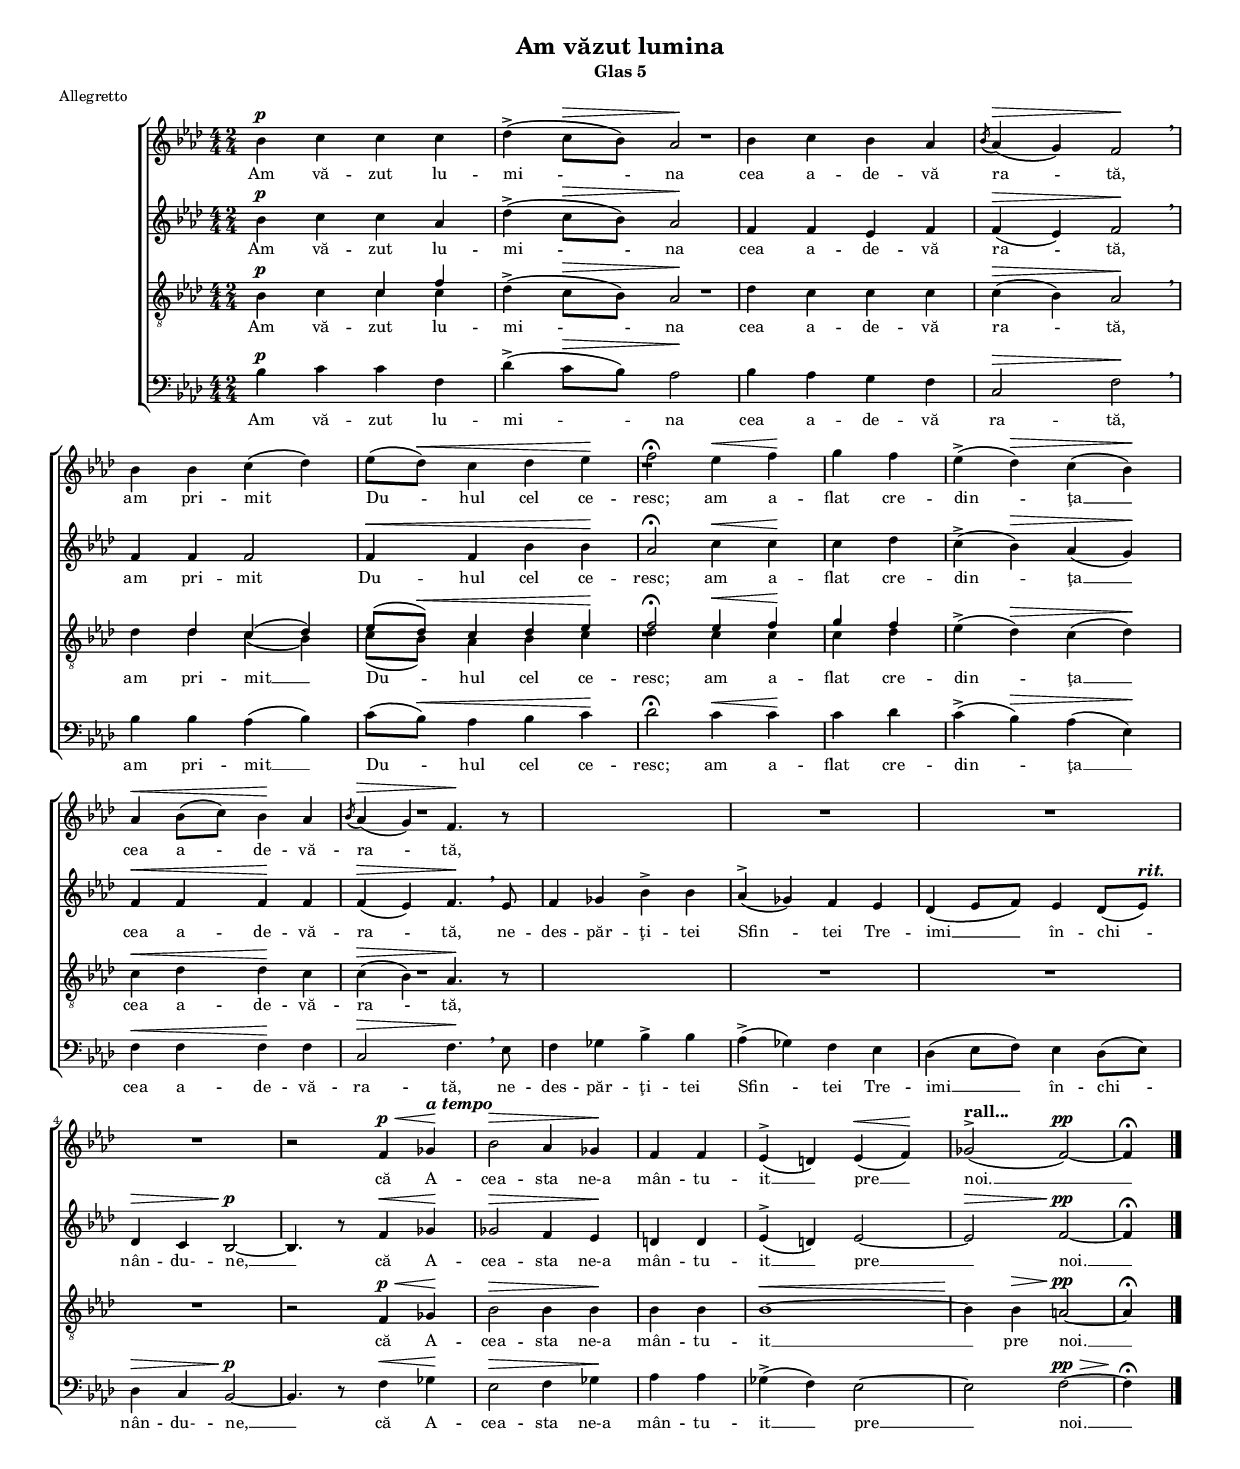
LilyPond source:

\version "2.12.0"
\include "defines.ly"
#(set-global-staff-size 13)
midiTempo = 
  \midi {
    \context {
      \Score
      tempoWholesPerMinute = #(ly:make-moment 140 4)
      }
    }


\include "preamble.ly"

\header {
  title = "Am văzut lumina"
  subtitle = "Glas 5"
  meter = "Allegretto"
}

global = {
  \globalPreamble
  \key f \minor
  \override Staff.TimeSignature #'stencil = #ly:text-interface::print
  \override Staff.TimeSignature #'text = #mixedTimeSigMarkup
}

sopWords = \lyricmode {
  Am vă -- zut lu -- mi -- na cea a -- de -- vă ra -- tă,
  am pri -- mit Du -- hul cel ce -- resc;
  am a -- flat cre -- din -- ţa __ cea a -- de -- vă -- ra -- tă,
  % ne -- des -- păr -- ţi -- tei Sfin -- tei Tre -- imi __
  % în -- chi -- nân -- du- -- ne,
  că A -- cea -- sta ne-a mân -- tu -- it __ pre __ noi. __
}

altoWords = \lyricmode {
  Am vă -- zut lu -- mi -- na cea a -- de -- vă ra -- tă,
  am pri -- mit Du -- hul cel ce -- resc;
  am a -- flat cre -- din -- ţa __ cea a -- de -- vă -- ra -- tă,
  ne -- des -- păr -- ţi -- tei Sfin -- tei Tre -- imi __
  în -- chi -- nân -- du- -- ne, __
  că A -- cea -- sta ne-a mân -- tu -- it __ pre __ noi. __
}

tenorWords = \lyricmode {
  Am vă -- zut lu -- mi -- na cea a -- de -- vă ra -- tă,
  am pri -- mit __ Du -- hul cel ce -- resc;
  am a -- flat cre -- din -- ţa __ cea a -- de -- vă -- ra -- tă,
  % ne -- des -- păr -- ţi -- tei Sfin -- tei Tre -- imi __
  % în -- chi -- nân -- du- -- ne,
  că A -- cea -- sta ne-a mân -- tu -- it __ pre noi. __
}

bassWords = \lyricmode {
  Am vă -- zut lu -- mi -- na cea a -- de -- vă ra -- tă,
  am pri -- mit __ Du -- hul cel ce -- resc;
  am a -- flat cre -- din -- ţa __ cea a -- de -- vă -- ra -- tă,
  ne -- des -- păr -- ţi -- tei Sfin -- tei Tre -- imi __
  în -- chi -- nân -- du- -- ne, __
  că A -- cea -- sta ne-a mân -- tu -- it __ pre __ noi. __
}

sopMusic = \relative {
  \cadenzaOn
  #(set-accidental-style 'forget)

  % Am văzut lumina cea adevărată,
  bes'4^\p c4 c4 c4 \bar "|"
  des4(^\accent c8[^\> bes8)] as2\! \bar "|"
  bes4 c4 bes4 as4 \bar "|"
  \acciaccatura bes8 as4(^\> g4) f2\! \breathe \bar "|"

  % am primit Duhul cel ceresc;
  bes4 bes4 c4( des4) \bar "|"
  es8([ des8)]^\< c4 des4 es4\! \bar "|"
  f2^\fermata

  % am aflat credinţa cea adevărată,
  es4^\< f4\! \bar "|"
  g4 f4 \bar "|"
  es4(^\accent des4)^\> c4( bes4)\! \bar "|"
  as4^\< bes8([ c8)] bes4\! as4 \bar "|"
  \acciaccatura bes8 as4(^\> g4) f4.\! r8 \bar "|"

  % nedespărţitei Sfintei Treimi închinându-ne,
  \cadenzaOff
  R1 * 4
  \cadenzaOn
  r2

  % că Aceasta ne-a mântuit pre noi.
  f4^\p^\< ges4\!^\atempoMarkup \bar "|"
  bes2^\> as4 ges4\! \bar "|"
  f4 f4 \bar "|"
  es4(^\accent d4) es4(^\< f4)\! \bar "|"
  ges2(^\accent^\rallMarkup f2)~^\pp \bar "|"
  f4^\fermata \bar "|."
}

altoMusic = \relative {
  \cadenzaOn
  #(set-accidental-style 'forget)

  % Am văzut lumina cea adevărată,
  bes'4^\p c4 c4 as4
  des4(^\accent c8[^\> bes8)] as2\!
  f4 f4 es4 f4
  f4(^\> es4) f2\! \breathe

  % am primit Duhul cel ceresc;
  f4 f4 f2
  f4^\< f4 bes4 bes4\!
  as2^\fermata

  % am aflat credinţa cea adevărată,
  c4^\< c4\!
  c4 des4
  c4(^\accent bes4)^\> as4( g4)\!
  f4^\< f4 f4\! f4
  f4(^\> es4) f4.\! \breathe es8

  % nedespărţitei Sfintei Treimi închinându-ne,
  f4 ges4 bes4^\accent bes4
  as4(^\accent ges4) f4 es4
  des4( es8[ f8)] es4 des8([ es8)]^\ritMarkup
  des4^\> c4 bes2~^\p\!
  bes4. r8

  % că Aceasta ne-a mântuit pre noi.
  f'4^\< ges4\!
  ges2^\> f4 es4\!
  d4
  #(set-accidental-style 'no-reset)
  d4
  #(set-accidental-style 'forget)
  es4(^\accent d4) es2~
  es2^\> f2~^\pp\!
  f4^\fermata \bar "|."
}

tenorMusic = \relative {
  \cadenzaOn
  #(set-accidental-style 'forget)

  % Am văzut lumina cea adevărată,
  bes4^\p c4
  <<
    { \voiceOne c4 f4 }
    \new Voice = "split" { \voiceTwo c4 c4 }
  >>
  \oneVoice
  des4(^\accent c8[^\> bes8)] as2\!
  des4 c4 c4 c4
  c4(^\> bes4) as2\! \breathe

  % am primit Duhul cel ceresc;
  des4
  <<
    {
      \voiceOne
      des4 c4( des4)
      es8([ des8)]^\< c4 des4 es4\!
      f2^\fermata
    }
    \new Voice = "split" {
      \voiceTwo
      des4 c4( bes4)
      c8([ bes8)] as4 bes4 c4
      des2
    }
  >>
  \oneVoice

  % am aflat credinţa cea adevărată,
  <<
    {
      \voiceOne
      es4^\< f4\!
      g4 f4
    }
    \new Voice = "split" {
      c4 c4
      c4 des4
    }
  >>
  \oneVoice
  es4(^\accent des4)^\> c4( des4)\!
  c4^\< des4 des4\! c4
  c4(^\> bes4) as4.\! r8

  % nedespărţitei Sfintei Treimi închinându-ne,
  \cadenzaOff
  R1 * 4
  \cadenzaOn
  r2

  % că Aceasta ne-a mântuit pre noi.
  f4^\p^\< ges4\!
  bes2^\> bes4 bes4\!
  bes4 bes4
  bes1~^\<
  bes4\! bes4^\> a2~\!^\pp
  a4^\fermata \bar "|."
}

bassMusic = \relative {
  \cadenzaOn
  #(set-accidental-style 'forget)

  % Am văzut lumina cea adevărată,
  bes4^\p c4 c4 f,4
  des'4(^\accent c8[^\> bes8)] as2\!
  bes4 as4 g4 f4
  c2^\> f2\! \breathe

  % am primit Duhul cel ceresc;
  bes4 bes4 as4( bes4)
  c8([ bes8)]^\< as4 bes4 c4\!
  des2^\fermata

  % am aflat credinţa cea adevărată,
  c4^\< c4\!
  c4 des4
  c4(^\accent bes4)^\> as4( es4)\!
  f4^\< f4 f4\! f4
  c2^\> f4.\! \breathe es8

  % nedespărţitei Sfintei Treimi închinându-ne,
  f4 ges4 bes4^\accent bes4
  as4(^\accent ges4) f4 es4
  des4( es8[ f8)] es4 des8([ es8)]
  des4^\> c4 bes2~^\p\!
  bes4. r8

  % că Aceasta ne-a mântuit pre noi.
  f'4^\< ges4\!
  es2^\> f4 ges4\!
  as4 as4
  ges4(^\accent f4) es2~
  es2 f2~^\pp^\>
  f4\!^\fermata \bar "|."
}

\include "four-staves.ly"
